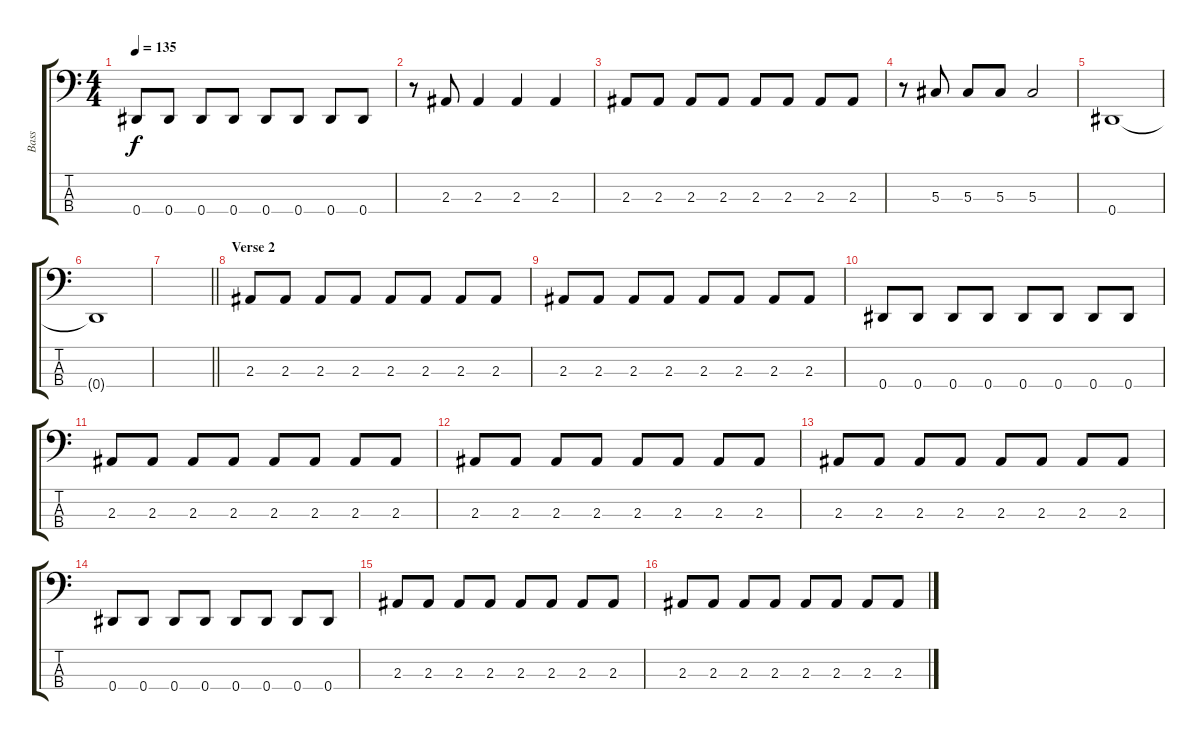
\track ("Bass" "Bass") {instrument electricbassfinger}
\staff {score tabs}
\tuning (Gb2 Db2 Ab1 Eb1) {hide}
\ts (4 4)
\tempo 135
\clef f4
\ks c
0.4.8{dy f} 0.4.8 0.4.8 0.4.8 0.4.8 0.4.8 0.4.8 0.4.8 |
r.8 2.3.8 2.3.4 2.3.4 2.3.4 |
2.3.8 2.3.8 2.3.8 2.3.8 2.3.8 2.3.8 2.3.8 2.3.8 |
r.8 5.3.8 5.3.8 5.3.8 5.3.2 |
0.4.1 |
0.4{t}.1 |
\barLineRight lightlight
|
\section ("" "Verse 2")
2.3.8 2.3.8 2.3.8 2.3.8 2.3.8 2.3.8 2.3.8 2.3.8 |
2.3.8 2.3.8 2.3.8 2.3.8 2.3.8 2.3.8 2.3.8 2.3.8 |
0.4.8 0.4.8 0.4.8 0.4.8 0.4.8 0.4.8 0.4.8 0.4.8 |
2.3.8 2.3.8 2.3.8 2.3.8 2.3.8 2.3.8 2.3.8 2.3.8 |
2.3.8 2.3.8 2.3.8 2.3.8 2.3.8 2.3.8 2.3.8 2.3.8 |
2.3.8 2.3.8 2.3.8 2.3.8 2.3.8 2.3.8 2.3.8 2.3.8 |
0.4.8 0.4.8 0.4.8 0.4.8 0.4.8 0.4.8 0.4.8 0.4.8 |
2.3.8 2.3.8 2.3.8 2.3.8 2.3.8 2.3.8 2.3.8 2.3.8 |
2.3.8 2.3.8 2.3.8 2.3.8 2.3.8 2.3.8 2.3.8 2.3.8
